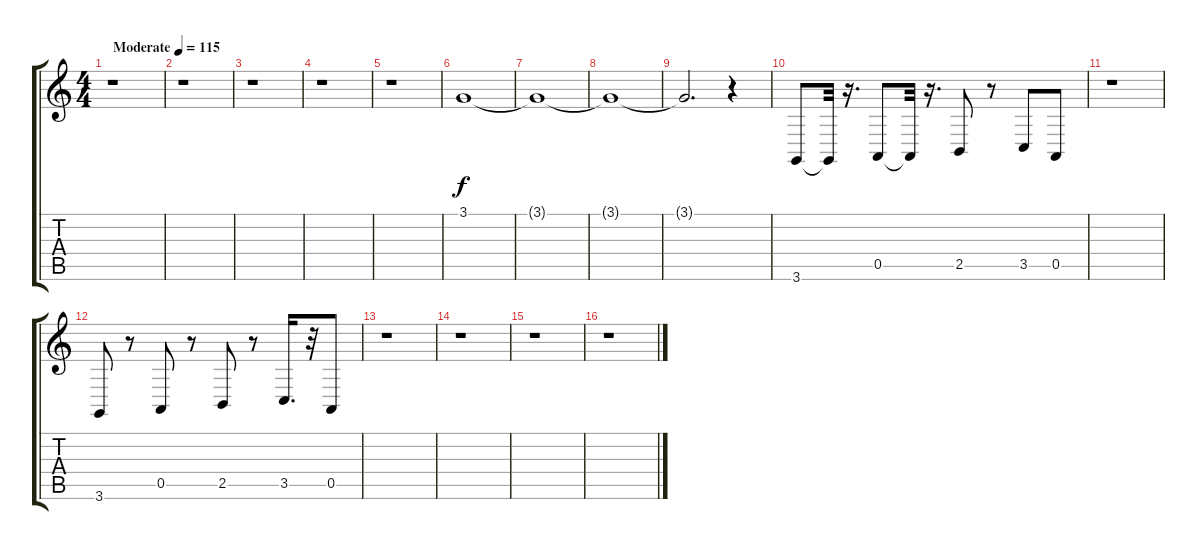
\track "" {instrument voiceoohs}
\staff {score tabs}
\tuning (E4 B3 G3 D3 A2 E2) {hide}
\ts (4 4)
\tempo (115 "Moderate")
\clef g2
\ks c
r.1{dy f instrument voiceoohs} |
r.1 |
r.1 |
r.1 |
r.1 |
3.1.1{volume 8} |
3.1{t}.1 |
3.1{t}.1 |
3.1{t}.2{d} r.4 |
3.6.8{volume 12 balance 10} 3.6{t}.32 r.16{d} 0.5.8 0.5{t}.32 r.16{d} 2.5.8 r.8 3.5.8 0.5.8 |
r.1 |
3.6.8 r.8 0.5.8 r.8 2.5.8 r.8 3.5.16{d} r.32 0.5.8 |
r.1 |
r.1 |
r.1 |
r.1
